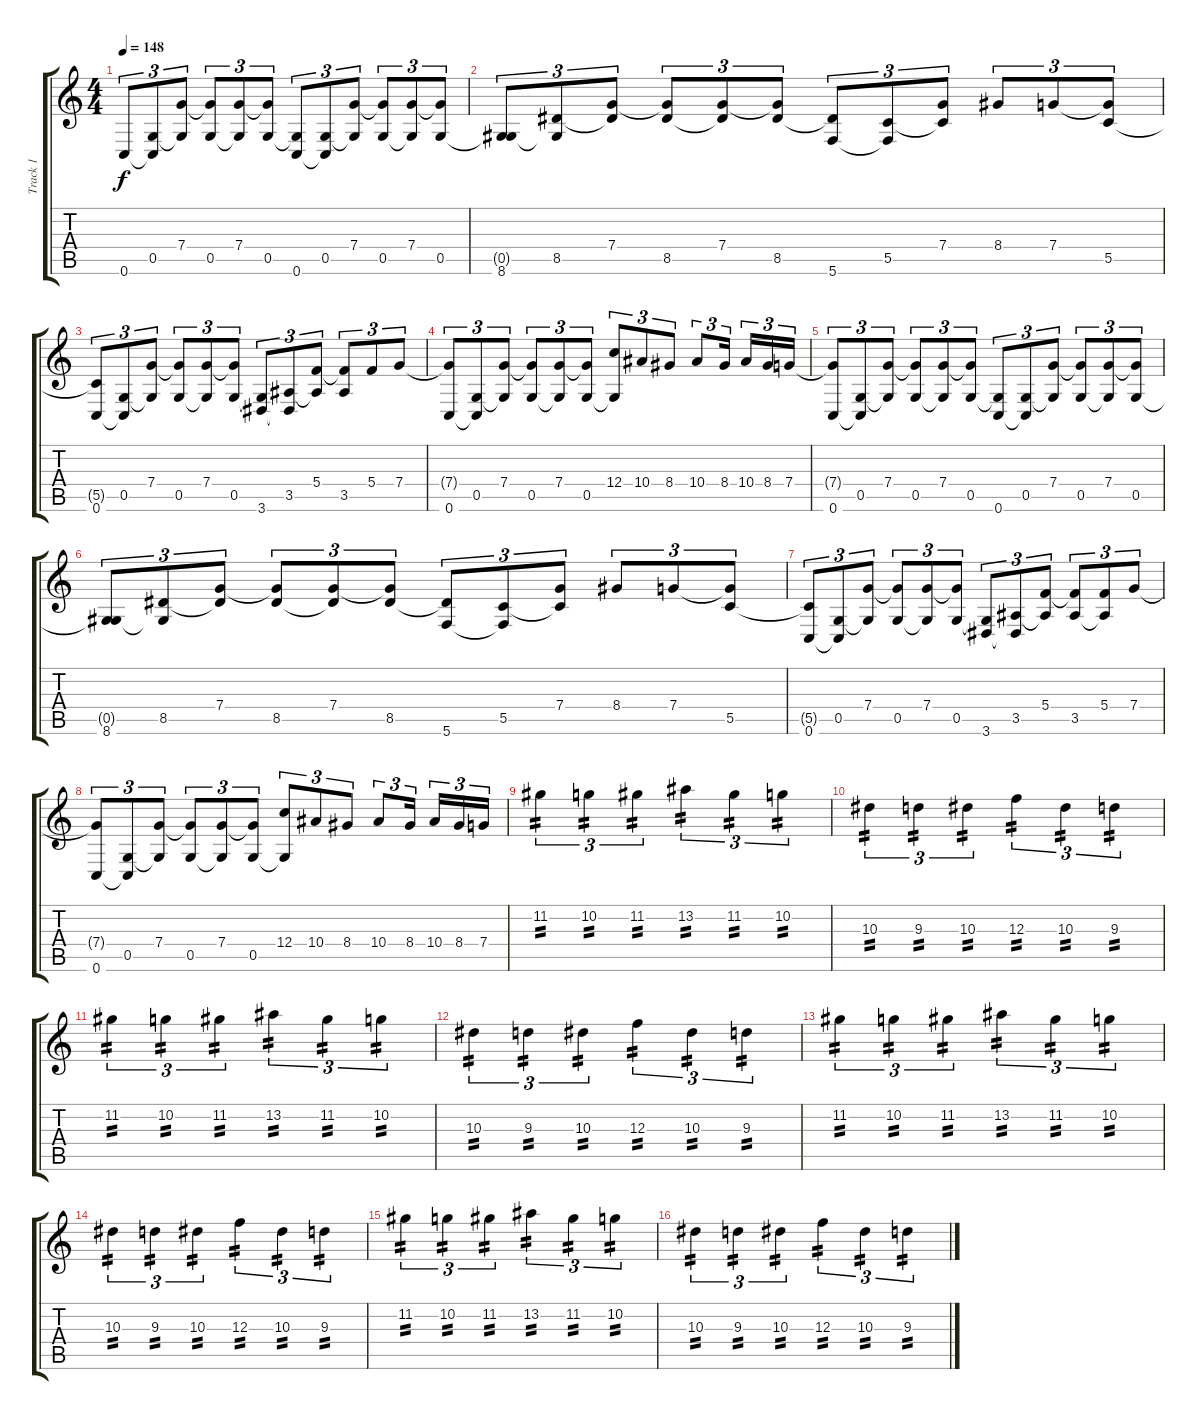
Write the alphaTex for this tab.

\track ("Track 1" "Track 1") {instrument acousticguitarsteel}
\staff {score tabs}
\tuning (D4 A3 F3 C3 G2 C2) {hide}
\ts (4 4)
\tempo 148
\clef g2
\ks c
0.6.8{tu (3 2) dy f volume 0 instrument acousticguitarsteel} (0.5 0.6{t}).8{tu (3 2)} (7.4 0.5{t}).8{tu (3 2)} (7.4{t} 0.5).8{tu (3 2) volume 4} (7.4 0.5{t}).8{tu (3 2)} (7.4{t} 0.5).8{tu (3 2)} (0.5{t} 0.6).8{tu (3 2) volume 16} (0.5 0.6{t}).8{tu (3 2)} (7.4 0.5{t}).8{tu (3 2)} (7.4{t} 0.5).8{tu (3 2)} (7.4 0.5{t}).8{tu (3 2)} (7.4{t} 0.5).8{tu (3 2)} |
(0.5{t} 8.6).8{tu (3 2)} (8.5 8.6{t}).8{tu (3 2)} (7.4 8.5{t}).8{tu (3 2)} (7.4{t} 8.5).8{tu (3 2)} (7.4 8.5{t}).8{tu (3 2)} (7.4{t} 8.5).8{tu (3 2)} (8.5{t} 5.6).8{tu (3 2)} (5.5 5.6{t}).8{tu (3 2)} (7.4 5.5{t}).8{tu (3 2)} 8.4.8{tu (3 2)} 7.4.8{tu (3 2)} (7.4{t} 5.5).8{tu (3 2)} |
(5.5{t} 0.6).8{tu (3 2)} (0.5 0.6{t}).8{tu (3 2)} (7.4 0.5{t}).8{tu (3 2)} (7.4{t} 0.5).8{tu (3 2)} (7.4 0.5{t}).8{tu (3 2)} (7.4{t} 0.5).8{tu (3 2)} (0.5{t} 3.6).8{tu (3 2)} (3.5 3.6{t}).8{tu (3 2)} (5.4 3.5{t}).8{tu (3 2)} (5.4{t} 3.5).8{tu (3 2)} 5.4.8{tu (3 2)} 7.4.8{tu (3 2)} |
(7.4{t} 0.6).8{tu (3 2)} (0.5 0.6{t}).8{tu (3 2)} (7.4 0.5{t}).8{tu (3 2)} (7.4{t} 0.5).8{tu (3 2)} (7.4 0.5{t}).8{tu (3 2)} (7.4{t} 0.5).8{tu (3 2)} (12.4 0.5{t}).8{tu (3 2)} 10.4.8{tu (3 2)} 8.4.8{tu (3 2)} 10.4.8{tu (3 2)} 8.4.16{tu (3 2) beam splitsecondary} 10.4.16{tu (3 2)} 8.4.16{tu (3 2)} 7.4.16{tu (3 2)} |
(7.4{t} 0.6).8{tu (3 2)} (0.5 0.6{t}).8{tu (3 2)} (7.4 0.5{t}).8{tu (3 2)} (7.4{t} 0.5).8{tu (3 2)} (7.4 0.5{t}).8{tu (3 2)} (7.4{t} 0.5).8{tu (3 2)} (0.5{t} 0.6).8{tu (3 2)} (0.5 0.6{t}).8{tu (3 2)} (7.4 0.5{t}).8{tu (3 2)} (7.4{t} 0.5).8{tu (3 2)} (7.4 0.5{t}).8{tu (3 2)} (7.4{t} 0.5).8{tu (3 2)} |
(0.5{t} 8.6).8{tu (3 2)} (8.5 8.6{t}).8{tu (3 2)} (7.4 8.5{t}).8{tu (3 2)} (7.4{t} 8.5).8{tu (3 2)} (7.4 8.5{t}).8{tu (3 2)} (7.4{t} 8.5).8{tu (3 2)} (8.5{t} 5.6).8{tu (3 2)} (5.5 5.6{t}).8{tu (3 2)} (7.4 5.5{t}).8{tu (3 2)} 8.4.8{tu (3 2)} 7.4.8{tu (3 2)} (7.4{t} 5.5).8{tu (3 2)} |
(5.5{t} 0.6).8{tu (3 2)} (0.5 0.6{t}).8{tu (3 2)} (7.4 0.5{t}).8{tu (3 2)} (7.4{t} 0.5).8{tu (3 2)} (7.4 0.5{t}).8{tu (3 2)} (7.4{t} 0.5).8{tu (3 2)} (0.5{t} 3.6).8{tu (3 2)} (3.5 3.6{t}).8{tu (3 2)} (5.4 3.5{t}).8{tu (3 2)} (5.4{t} 3.5).8{tu (3 2)} (5.4 3.5{t}).8{tu (3 2)} 7.4.8{tu (3 2)} |
(7.4{t} 0.6).8{tu (3 2)} (0.5 0.6{t}).8{tu (3 2)} (7.4 0.5{t}).8{tu (3 2)} (7.4{t} 0.5).8{tu (3 2)} (7.4 0.5{t}).8{tu (3 2)} (7.4{t} 0.5).8{tu (3 2)} (12.4 0.5{t}).8{tu (3 2)} 10.4.8{tu (3 2)} 8.4.8{tu (3 2)} 10.4.8{tu (3 2)} 8.4.16{tu (3 2) beam splitsecondary} 10.4.16{tu (3 2)} 8.4.16{tu (3 2)} 7.4.16{tu (3 2)} |
11.2.4{tu (3 2) tp 2 instrument distortionguitar} 10.2.4{tu (3 2) tp 2} 11.2.4{tu (3 2) tp 2} 13.2.4{tu (3 2) tp 2} 11.2.4{tu (3 2) tp 2} 10.2.4{tu (3 2) tp 2} |
10.3.4{tu (3 2) tp 2} 9.3.4{tu (3 2) tp 2} 10.3.4{tu (3 2) tp 2} 12.3.4{tu (3 2) tp 2} 10.3.4{tu (3 2) tp 2} 9.3.4{tu (3 2) tp 2} |
11.2.4{tu (3 2) tp 2 instrument distortionguitar} 10.2.4{tu (3 2) tp 2} 11.2.4{tu (3 2) tp 2} 13.2.4{tu (3 2) tp 2} 11.2.4{tu (3 2) tp 2} 10.2.4{tu (3 2) tp 2} |
10.3.4{tu (3 2) tp 2} 9.3.4{tu (3 2) tp 2} 10.3.4{tu (3 2) tp 2} 12.3.4{tu (3 2) tp 2} 10.3.4{tu (3 2) tp 2} 9.3.4{tu (3 2) tp 2} |
11.2.4{tu (3 2) tp 2 instrument distortionguitar} 10.2.4{tu (3 2) tp 2} 11.2.4{tu (3 2) tp 2} 13.2.4{tu (3 2) tp 2} 11.2.4{tu (3 2) tp 2} 10.2.4{tu (3 2) tp 2} |
10.3.4{tu (3 2) tp 2} 9.3.4{tu (3 2) tp 2} 10.3.4{tu (3 2) tp 2} 12.3.4{tu (3 2) tp 2} 10.3.4{tu (3 2) tp 2} 9.3.4{tu (3 2) tp 2} |
11.2.4{tu (3 2) tp 2 instrument distortionguitar} 10.2.4{tu (3 2) tp 2} 11.2.4{tu (3 2) tp 2} 13.2.4{tu (3 2) tp 2} 11.2.4{tu (3 2) tp 2} 10.2.4{tu (3 2) tp 2} |
10.3.4{tu (3 2) tp 2} 9.3.4{tu (3 2) tp 2} 10.3.4{tu (3 2) tp 2} 12.3.4{tu (3 2) tp 2} 10.3.4{tu (3 2) tp 2} 9.3.4{tu (3 2) tp 2}
